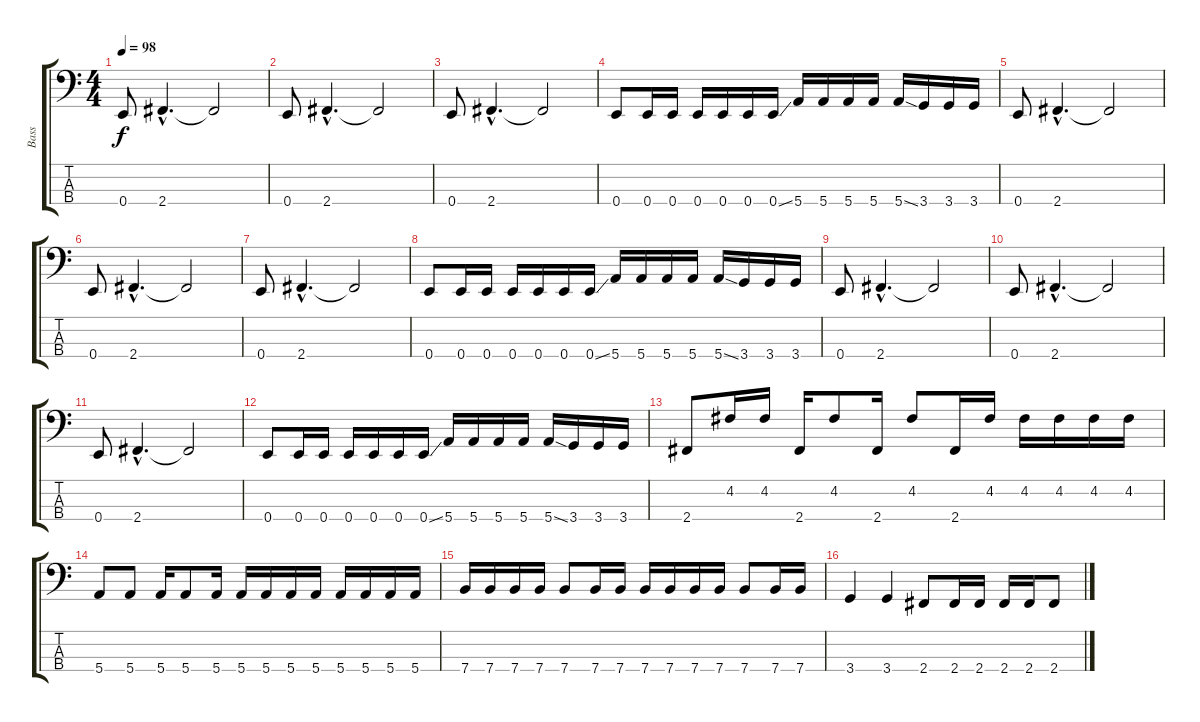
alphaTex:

\track ("Bass" "Bass") {instrument electricbassfinger}
\staff {score tabs}
\tuning (G2 D2 A1 E1) {hide}
\ts (4 4)
\tempo 98
\clef f4
\ks c
0.4.8{dy f} 2.4{hac}.4{d} 2.4{t}.2 |
0.4.8 2.4{hac}.4{d} 2.4{t}.2 |
0.4.8 2.4{hac}.4{d} 2.4{t}.2 |
0.4.8 0.4.16 0.4.16 0.4.16 0.4.16 0.4.16 0.4{ss}.16 5.4.16 5.4.16 5.4.16 5.4.16 5.4{ss}.16 3.4.16 3.4.16 3.4.16 |
0.4.8 2.4{hac}.4{d} 2.4{t}.2 |
0.4.8 2.4{hac}.4{d} 2.4{t}.2 |
0.4.8 2.4{hac}.4{d} 2.4{t}.2 |
0.4.8 0.4.16 0.4.16 0.4.16 0.4.16 0.4.16 0.4{ss}.16 5.4.16 5.4.16 5.4.16 5.4.16 5.4{ss}.16 3.4.16 3.4.16 3.4.16 |
0.4.8 2.4{hac}.4{d} 2.4{t}.2 |
0.4.8 2.4{hac}.4{d} 2.4{t}.2 |
0.4.8 2.4{hac}.4{d} 2.4{t}.2 |
0.4.8 0.4.16 0.4.16 0.4.16 0.4.16 0.4.16 0.4{ss}.16 5.4.16 5.4.16 5.4.16 5.4.16 5.4{ss}.16 3.4.16 3.4.16 3.4.16 |
2.4.8 4.2.16 4.2.16 2.4.16 4.2.8 2.4.16 4.2.8 2.4.16 4.2.16 4.2.16 4.2.16 4.2.16 4.2.16 |
5.4.8 5.4.8 5.4.16 5.4.8 5.4.16 5.4.16 5.4.16 5.4.16 5.4.16 5.4.16 5.4.16 5.4.16 5.4.16 |
7.4.16 7.4.16 7.4.16 7.4.16 7.4.8 7.4.16 7.4.16 7.4.16 7.4.16 7.4.16 7.4.16 7.4.8 7.4.16 7.4.16 |
3.4.4 3.4.4 2.4.8 2.4.16 2.4.16 2.4.16 2.4.16 2.4{ss}.8
